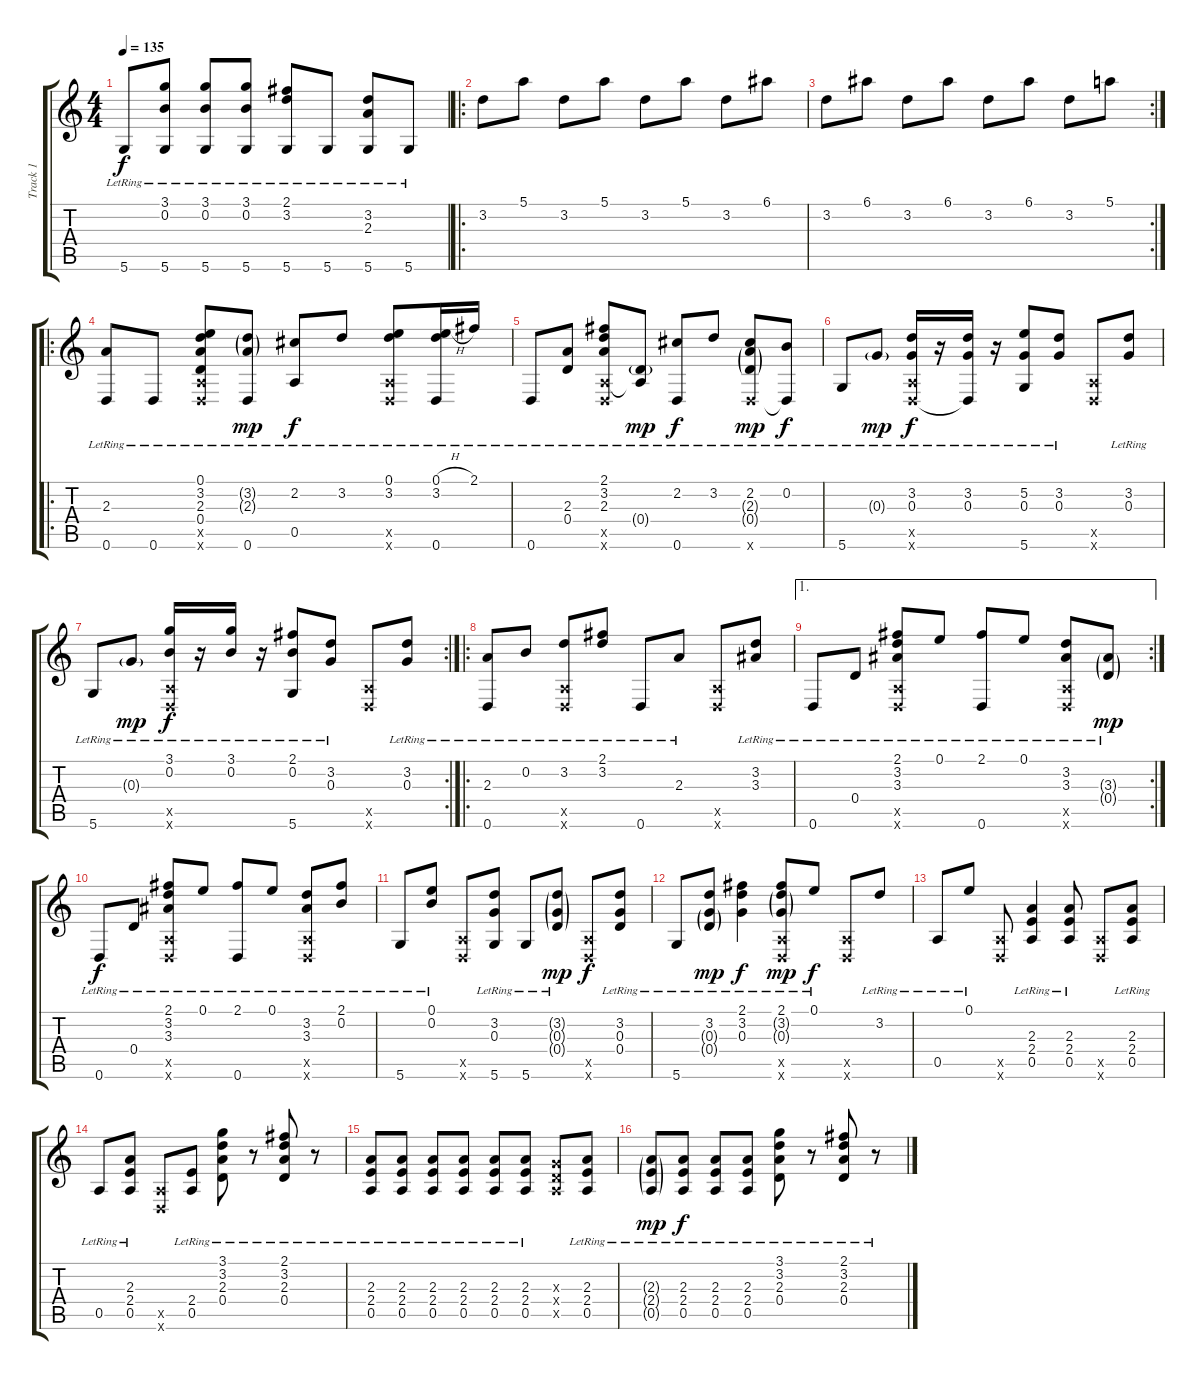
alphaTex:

\track ("Track 1" "Track 1") {instrument acousticguitarsteel}
\staff {score tabs}
\tuning (E4 B3 G3 D3 A2 D2) {hide}
\ts (4 4)
\tempo 135
\clef g2
\ks c
5.6{lr}.8{dy f} (3.1{lr} 0.2{lr} 5.6{lr}).8 (3.1{lr} 0.2{lr} 5.6{lr}).8 (3.1{lr} 0.2{lr} 5.6{lr}).8 (2.1 3.2 5.6{lr}).8 5.6{lr}.8 (3.2 2.3 5.6{lr}).8 5.6{lr}.8 |
\ro
3.2.8 5.1.8 3.2.8 5.1.8 3.2.8 5.1.8 3.2.8 6.1.8 |
\rc 2
3.2.8 6.1.8 3.2.8 6.1.8 3.2.8 6.1.8 3.2.8 5.1.8 |
\ro
(2.3{lr} 0.6{lr}).8 0.6{lr}.8 (0.1{lr} 3.2{lr} 2.3{lr} 0.4{lr} 0.5{x} 0.6{x}).8 (3.2{g lr} 2.3{g lr} 0.6{lr}).8{dy mp} (2.2{lr} 0.5{lr}).8{dy f} 3.2{lr}.8 (0.1{lr} 3.2{lr} 0.5{x} 0.6{x}).8 (0.1{h lr} 3.2{lr} 0.6{lr}).16 2.1{lr}.16 |
0.6{lr}.8 (2.3{lr} 0.4{lr}).8 (2.1{lr} 3.2{lr} 2.3{lr} 0.5{x} 0.6{x}).8 (0.4{g lr} 0.5{t}).8{dy mp} (2.2{lr} 0.6{lr}).8{dy f} 3.2{lr}.8 (2.2{lr} 2.3{g lr} 0.4{g lr} 0.6{x}).8{dy mp} (0.2{lr} 0.6{t}).8{dy f} |
5.6{lr}.8 0.3{g lr}.8{dy mp} (3.2{lr} 0.3{lr} 0.5{x} 0.6{x}).16{dy f} r.16 (3.2{lr} 0.3{lr} 0.6{t}).16 r.16 (5.2{lr} 0.3{lr} 5.6{lr}).8 (3.2{lr} 0.3{lr}).8 (0.5{x} 0.6{x}).8 (3.2{lr} 0.3{lr}).8 |
\rc 2
5.6{lr}.8 0.3{g lr}.8{dy mp} (3.1{lr} 0.2{lr} 0.5{x} 0.6{x}).16{dy f} r.16 (3.1{lr} 0.2{lr}).16 r.16 (2.1{lr} 0.2{lr} 5.6{lr}).8 (3.2{lr} 0.3{lr}).8 (0.5{x} 0.6{x}).8 (3.2{lr} 0.3{lr}).8 |
\ro
(2.3{lr} 0.6{lr}).8 0.2{lr}.8 (3.2{lr} 0.5{x} 0.6{x}).8 (2.1{lr} 3.2{lr}).8 0.6{lr}.8 2.3{lr}.8 (0.5{x} 0.6{x}).8 (3.2{lr} 3.3{lr}).8 |
\ae 1
\rc 2
0.6{lr}.8 0.4{lr}.8 (2.1{lr} 3.2{lr} 3.3{lr} 0.5{x} 0.6{x}).8 0.1{lr}.8 (2.1{lr} 0.6{lr}).8 0.1{lr}.8 (3.2{lr} 3.3{lr} 0.5{x} 0.6{x}).8 (3.3{g lr} 0.4{g lr}).8{dy mp} |
0.6{lr}.8{dy f} 0.4{lr}.8 (2.1{lr} 3.2{lr} 3.3{lr} 0.5{x} 0.6{x}).8 0.1{lr}.8 (2.1{lr} 0.6{lr}).8 0.1{lr}.8 (3.2{lr} 3.3{lr} 0.5{x} 0.6{x}).8 (2.1{lr} 0.2{lr}).8 |
5.6{lr}.8 (0.1{lr} 0.2{lr}).8 (0.5{x} 0.6{x}).8 (3.2{lr} 0.3{lr} 5.6{lr}).8 5.6{lr}.8 (3.2{g lr} 0.3{g lr} 0.4{g lr}).8{dy mp} (0.5{x} 0.6{x}).8{dy f} (3.2{lr} 0.3{lr} 0.4{lr}).8 |
5.6{lr}.8 (3.2{lr} 0.3{g lr} 0.4{g lr}).8{dy mp} (2.1{lr} 3.2{lr} 0.3{lr}).4{dy f} (2.1{lr} 3.2{g lr} 0.3{g lr} 0.5{x} 0.6{x}).8{dy mp} 0.1{lr}.8{dy f} (0.5{x} 0.6{x}).8 3.2{lr}.8 |
0.5{lr}.8 0.1{lr}.8 (0.5{x} 0.6{x}).8 (2.3{lr} 2.4{lr} 0.5{lr}).4 (2.3{lr} 2.4{lr} 0.5{lr}).8 (0.5{x} 0.6{x}).8 (2.3{lr} 2.4{lr} 0.5{lr}).8 |
0.5{lr}.8 (2.3{lr} 2.4{lr} 0.5{lr}).8 (0.5{x} 0.6{x}).8 (2.4{lr} 0.5{lr}).8 (3.1{lr} 3.2{lr} 2.3{lr} 0.4{lr}).8 r.8 (2.1{lr} 3.2{lr} 2.3{lr} 0.4{lr}).8 r.8 |
(2.3{lr} 2.4{lr} 0.5{lr}).8 (2.3{lr} 2.4{lr} 0.5{lr}).8 (2.3{lr} 2.4{lr} 0.5{lr}).8 (2.3{lr} 2.4{lr} 0.5{lr}).8 (2.3{lr} 2.4{lr} 0.5{lr}).8 (2.3{lr} 2.4{lr} 0.5{lr}).8 (0.3{x} 0.4{x} 0.5{x}).8 (2.3{lr} 2.4{lr} 0.5{lr}).8 |
(2.3{g lr} 2.4{g lr} 0.5{g lr}).8{dy mp} (2.3{lr} 2.4{lr} 0.5{lr}).8{dy f} (2.3{lr} 2.4{lr} 0.5{lr}).8 (2.3{lr} 2.4{lr} 0.5{lr}).8 (3.1{lr} 3.2{lr} 2.3{lr} 0.4{lr}).8 r.8 (2.1{lr} 3.2{lr} 2.3{lr} 0.4{lr}).8 r.8
